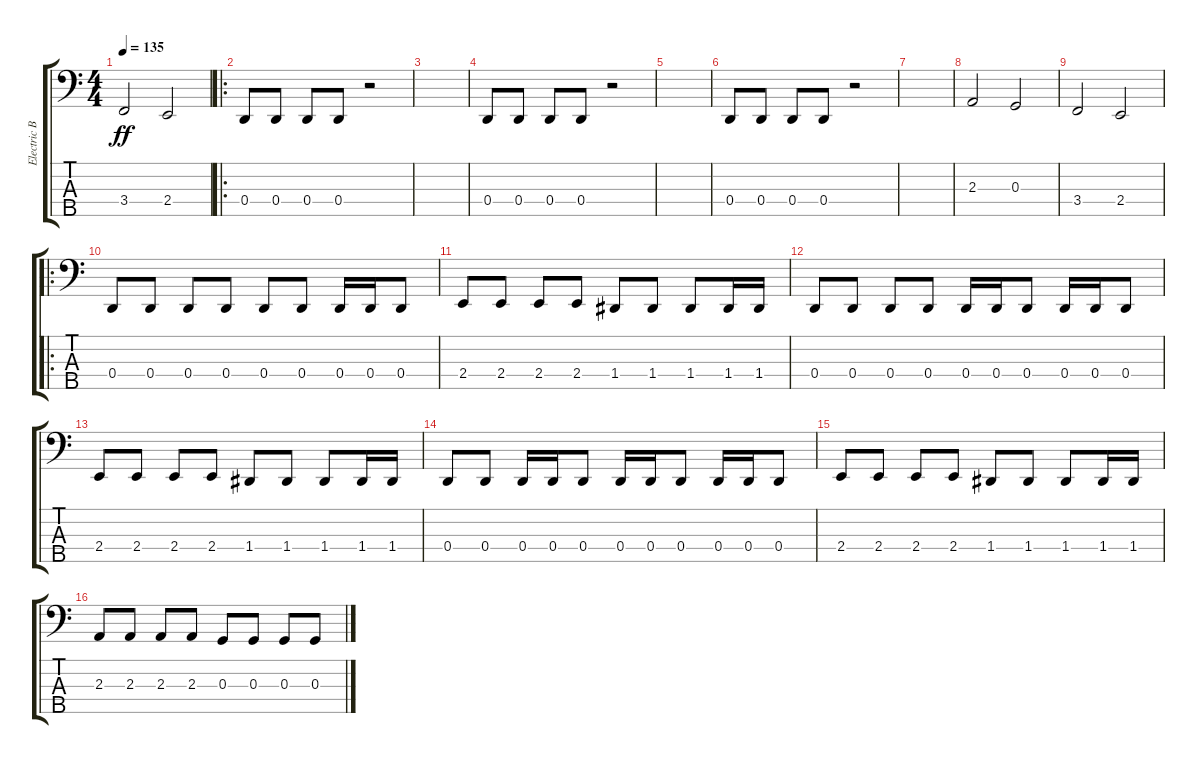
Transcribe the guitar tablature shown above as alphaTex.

\track ("Electric Bass" "Electric B") {instrument electricbasspick}
\staff {score tabs}
\tuning (F2 C2 G1 D1 A0) {hide}
\ts (4 4)
\tempo 135
\clef f4
\ks c
3.4.2{dy ff} 2.4.2 |
\ro
0.4.8 0.4.8 0.4.8 0.4.8 r.2 |
|
0.4.8 0.4.8 0.4.8 0.4.8 r.2 |
|
0.4.8 0.4.8 0.4.8 0.4.8 r.2 |
|
2.3.2 0.3.2 |
3.4.2 2.4.2 |
\ro
0.4.8 0.4.8 0.4.8 0.4.8 0.4.8 0.4.8 0.4.16 0.4.16 0.4.8 |
2.4.8 2.4.8 2.4.8 2.4.8 1.4.8 1.4.8 1.4.8 1.4.16 1.4.16 |
0.4.8 0.4.8 0.4.8 0.4.8 0.4.16 0.4.16 0.4.8 0.4.16 0.4.16 0.4.8 |
2.4.8 2.4.8 2.4.8 2.4.8 1.4.8 1.4.8 1.4.8 1.4.16 1.4.16 |
0.4.8 0.4.8 0.4.16 0.4.16 0.4.8 0.4.16 0.4.16 0.4.8 0.4.16 0.4.16 0.4.8 |
2.4.8 2.4.8 2.4.8 2.4.8 1.4.8 1.4.8 1.4.8 1.4.16 1.4.16 |
2.3.8 2.3.8 2.3.8 2.3.8 0.3.8 0.3.8 0.3.8 0.3.8
